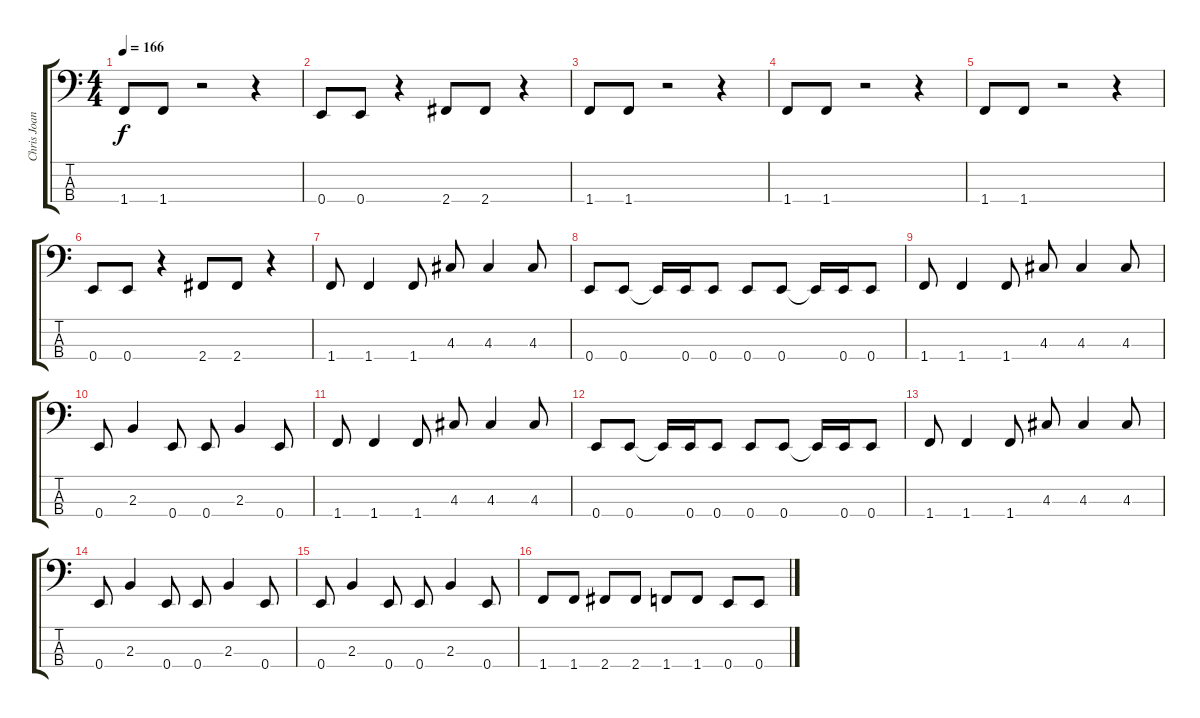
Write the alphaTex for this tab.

\track ("Chris Joannou (basse)" "Chris Joan") {instrument electricbasspick}
\staff {score tabs}
\tuning (G2 D2 A1 E1) {hide}
\ts (4 4)
\tempo 166
\clef f4
\ks c
1.4.8{dy f} 1.4.8 r.2 r.4 |
0.4.8 0.4.8 r.4 2.4.8 2.4.8 r.4 |
1.4.8 1.4.8 r.2 r.4 |
1.4.8 1.4.8 r.2 r.4 |
1.4.8 1.4.8 r.2 r.4 |
0.4.8 0.4.8 r.4 2.4.8 2.4.8 r.4 |
1.4.8 1.4.4 1.4.8 4.3.8 4.3.4 4.3.8 |
0.4.8 0.4.8 0.4{t}.16 0.4.16 0.4.8 0.4.8 0.4.8 0.4{t}.16 0.4.16 0.4.8 |
1.4.8 1.4.4 1.4.8 4.3.8 4.3.4 4.3.8 |
0.4.8 2.3.4 0.4.8 0.4.8 2.3.4 0.4.8 |
1.4.8 1.4.4 1.4.8 4.3.8 4.3.4 4.3.8 |
0.4.8 0.4.8 0.4{t}.16 0.4.16 0.4.8 0.4.8 0.4.8 0.4{t}.16 0.4.16 0.4.8 |
1.4.8 1.4.4 1.4.8 4.3.8 4.3.4 4.3.8 |
0.4.8 2.3.4 0.4.8 0.4.8 2.3.4 0.4.8 |
0.4.8 2.3.4 0.4.8 0.4.8 2.3.4 0.4.8 |
1.4.8 1.4.8 2.4.8 2.4.8 1.4.8 1.4.8 0.4.8 0.4.8
